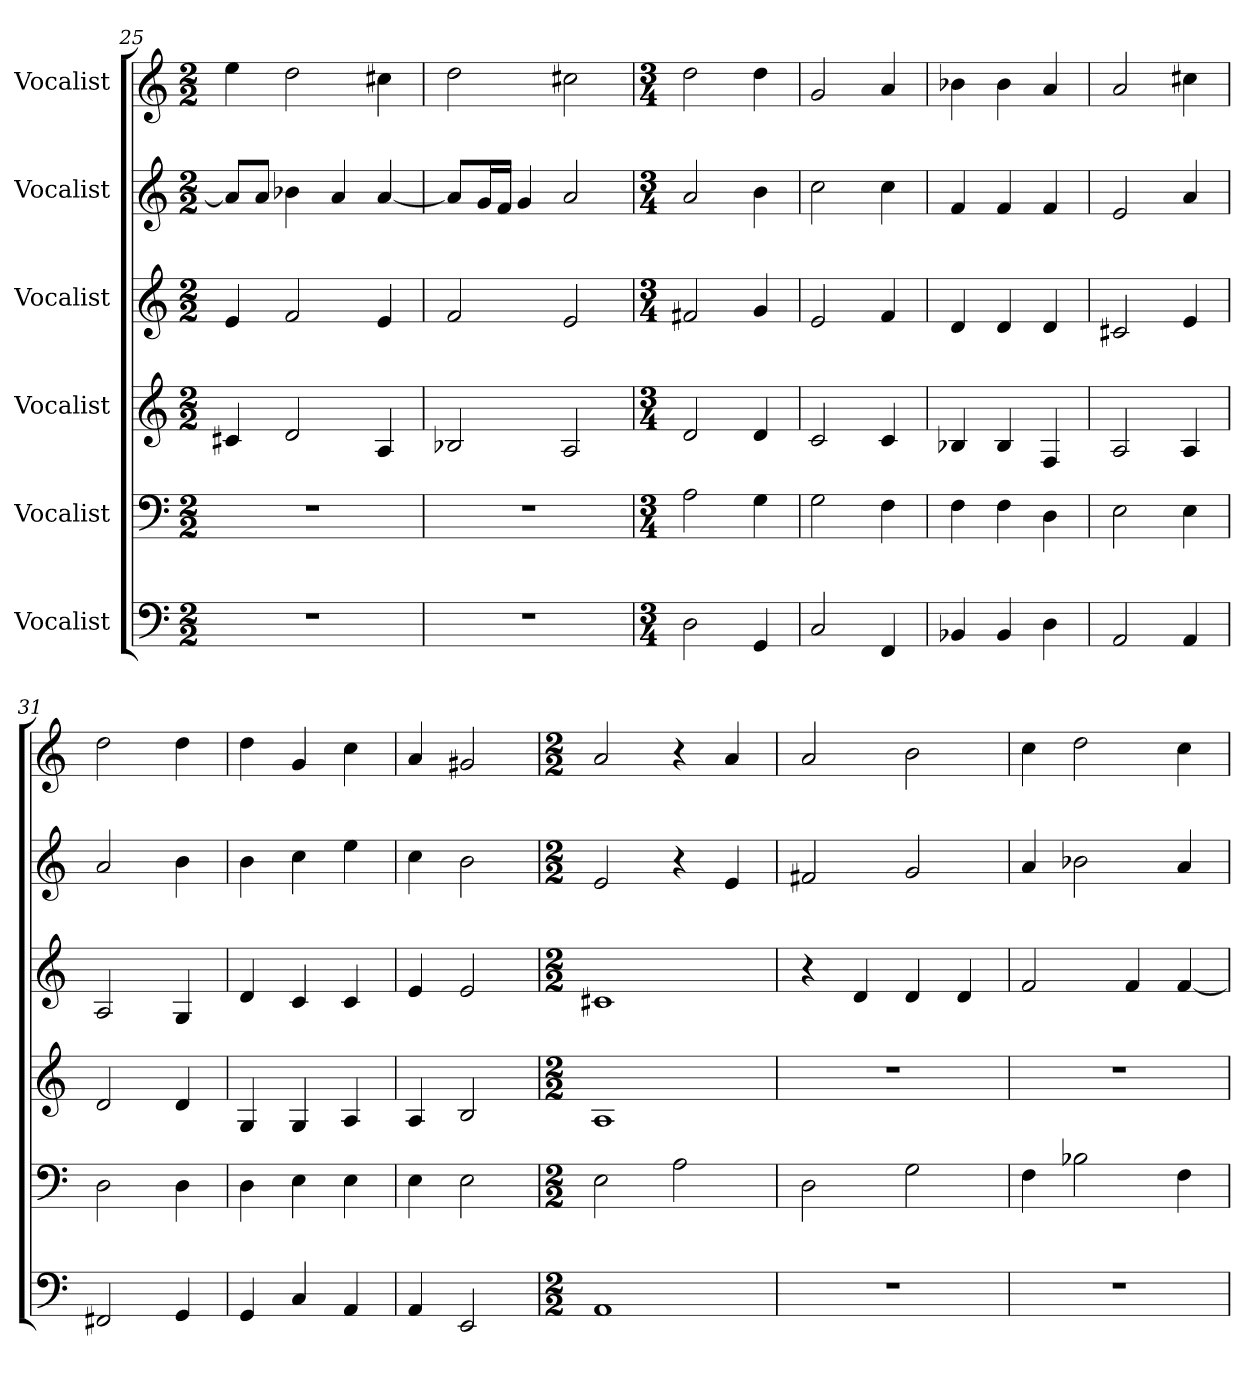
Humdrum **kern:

**kern	**kern	**kern	**kern	**kern	**kern
*part6	*part5	*part4	*part3	*part2	*part1
*staff6	*staff5	*staff4	*staff3	*staff2	*staff1
*I"Vocalist	*I"Vocalist	*I"Vocalist	*I"Vocalist	*I"Vocalist	*I"Vocalist
*M2/2	*M2/2	*M2/2	*M2/2	*M2/2	*M2/2
=25	=25	=25	=25	=25	=25
1r	1r	4c#X	4e	8aL]	4ee
.	.	.	.	8aJ	.
.	.	2d	2f	4b-X	2dd
.	.	.	.	4a	.
.	.	4A	4e	[4a	4cc#X
=26	=26	=26	=26	=26	=26
1r	1r	2B-X	2f	8aL]	2dd
.	.	.	.	16gL	.
.	.	.	.	16fJJ	.
.	.	.	.	4g	.
.	.	2A	2e	2a	2cc#X
=27	=27	=27	=27	=27	=27
*M3/4	*M3/4	*M3/4	*M3/4	*M3/4	*M3/4
2D	2A	2d	2f#X	2a	2dd
4GG	4G	4d	4g	4b	4dd
=28	=28	=28	=28	=28	=28
2C	2G	2c	2e	2cc	2g
4FF	4F	4c	4f	4cc	4a
=29	=29	=29	=29	=29	=29
4BB-X	4F	4B-X	4d	4f	4b-X
4BB-	4F	4B-	4d	4f	4b-
4D	4D	4F	4d	4f	4a
=30	=30	=30	=30	=30	=30
2AA	2E	2A	2c#X	2e	2a
4AA	4E	4A	4e	4a	4cc#X
=31	=31	=31	=31	=31	=31
2FF#X	2D	2d	2A	2a	2dd
4GG	4D	4d	4G	4b	4dd
=32	=32	=32	=32	=32	=32
4GG	4D	4G	4d	4b	4dd
4C	4E	4G	4c	4cc	4g
4AA	4E	4A	4c	4ee	4cc
=33	=33	=33	=33	=33	=33
4AA	4E	4A	4e	4cc	4a
2EE	2E	2B	2e	2b	2g#X
=34	=34	=34	=34	=34	=34
*M2/2	*M2/2	*M2/2	*M2/2	*M2/2	*M2/2
1AA	2E	1A	1c#X	2e	2a
.	2A	.	.	4r	4r
.	.	.	.	4e	4a
=35	=35	=35	=35	=35	=35
1r	2D	1r	4r	2f#X	2a
.	.	.	4d	.	.
.	2G	.	4d	2g	2b
.	.	.	4d	.	.
=36	=36	=36	=36	=36	=36
1r	4F	1r	2f	4a	4cc
.	2B-X	.	.	2b-X	2dd
.	.	.	4f	.	.
.	4F	.	[4f	4a	4cc
=	=	=	=	=	=
*-	*-	*-	*-	*-	*-
